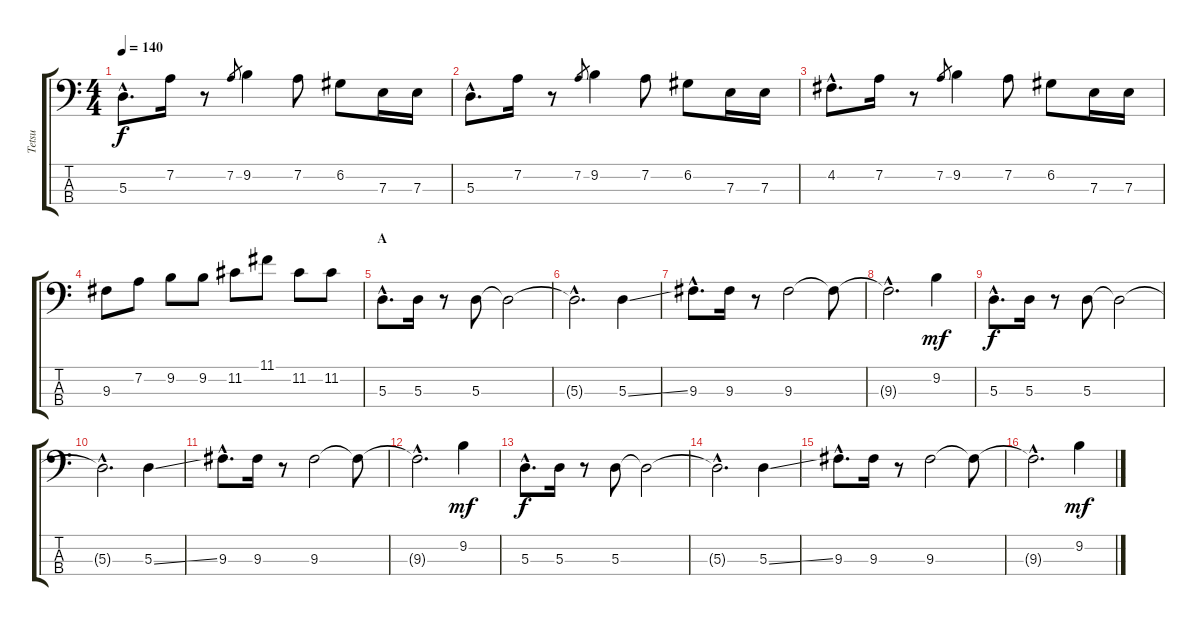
\track ("Tetsu" "Tetsu") {instrument electricbasspick}
\staff {score tabs}
\tuning (G2 D2 A1 E1) {hide}
\ts (4 4)
\tempo 140
\clef f4
\ks c
5.3{hac}.8{d dy f} 7.2.16 r.8 7.2.8{gr} 9.2.4 7.2.8 6.2.8 7.3.16 7.3.16 |
5.3{hac}.8{d} 7.2.16 r.8 7.2.8{gr} 9.2.4 7.2.8 6.2.8 7.3.16 7.3.16 |
4.2{hac}.8{d} 7.2.16 r.8 7.2.8{gr} 9.2.4 7.2.8 6.2.8 7.3.16 7.3.16 |
9.3.8 7.2.8 9.2.8 9.2.8 11.2.8 11.1.8 11.2.8 11.2.8 |
\section ("" "A")
5.3{hac}.8{d} 5.3.16 r.8 5.3.8 5.3{t}.2 |
5.3{hac t}.2{d} 5.3{ss}.4 |
9.3{hac}.8{d} 9.3.16 r.8 9.3.2 9.3{t}.8 |
9.3{hac t}.2{d} 9.2.4{dy mf} |
5.3{hac}.8{d dy f} 5.3.16 r.8 5.3.8 5.3{t}.2 |
5.3{hac t}.2{d} 5.3{ss}.4 |
9.3{hac}.8{d} 9.3.16 r.8 9.3.2 9.3{t}.8 |
9.3{hac t}.2{d} 9.2.4{dy mf} |
5.3{hac}.8{d dy f} 5.3.16 r.8 5.3.8 5.3{t}.2 |
5.3{hac t}.2{d} 5.3{ss}.4 |
9.3{hac}.8{d} 9.3.16 r.8 9.3.2 9.3{t}.8 |
9.3{hac t}.2{d} 9.2.4{dy mf}
